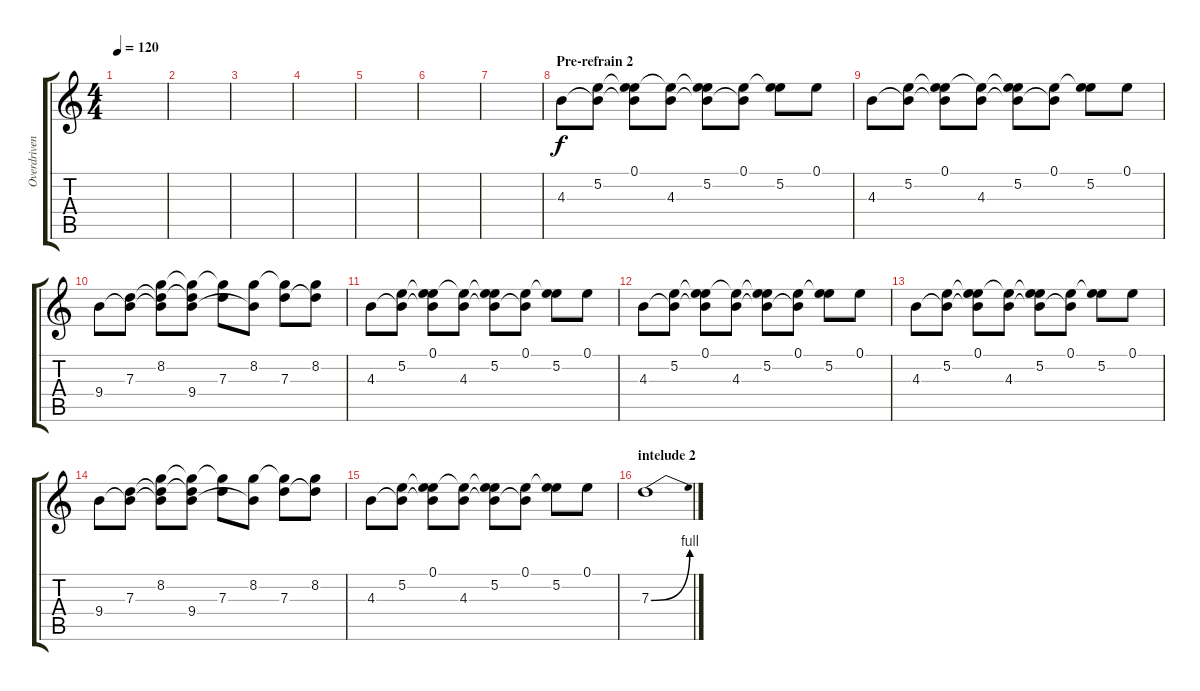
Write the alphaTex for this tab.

\track ("Overdriven Guitar" "Overdriven") {instrument overdrivenguitar}
\staff {score tabs}
\tuning (E4 B3 G3 D3 A2 E2) {hide}
\ts (4 4)
\tempo 120
\clef g2
\ks c
|
|
|
|
|
|
|
\section ("" "Pre-refrain 2")
4.3.8 (5.2 4.3{t}).8 (0.1 5.2{t} 4.3{t}).8 (0.1{t} 4.3).8 (0.1{t} 5.2 4.3{t}).8 (0.1 4.3{t}).8 (0.1{t} 5.2).8 0.1.8 |
4.3.8 (5.2 4.3{t}).8 (0.1 5.2{t} 4.3{t}).8 (0.1{t} 4.3).8 (0.1{t} 5.2 4.3{t}).8 (0.1 4.3{t}).8 (0.1{t} 5.2).8 0.1.8 |
9.4.8 (7.3 9.4{t}).8 (8.2 7.3{t} 9.4{t}).8 (8.2{t} 7.3{t} 9.4).8 (8.2{t} 7.3).8 (8.2 9.4{t}).8 (8.2{t} 7.3).8 (8.2 7.3{t}).8 |
4.3.8 (5.2 4.3{t}).8 (0.1 5.2{t} 4.3{t}).8 (0.1{t} 4.3).8 (0.1{t} 5.2 4.3{t}).8 (0.1 4.3{t}).8 (0.1{t} 5.2).8 0.1.8 |
4.3.8 (5.2 4.3{t}).8 (0.1 5.2{t} 4.3{t}).8 (0.1{t} 4.3).8 (0.1{t} 5.2 4.3{t}).8 (0.1 4.3{t}).8 (0.1{t} 5.2).8 0.1.8 |
4.3.8 (5.2 4.3{t}).8 (0.1 5.2{t} 4.3{t}).8 (0.1{t} 4.3).8 (0.1{t} 5.2 4.3{t}).8 (0.1 4.3{t}).8 (0.1{t} 5.2).8 0.1.8 |
9.4.8 (7.3 9.4{t}).8 (8.2 7.3{t} 9.4{t}).8 (8.2{t} 7.3{t} 9.4).8 (8.2{t} 7.3).8 (8.2 9.4{t}).8 (8.2{t} 7.3).8 (8.2 7.3{t}).8 |
4.3.8 (5.2 4.3{t}).8 (0.1 5.2{t} 4.3{t}).8 (0.1{t} 4.3).8 (0.1{t} 5.2 4.3{t}).8 (0.1 4.3{t}).8 (0.1{t} 5.2).8 0.1.8 |
\section ("" "intelude 2")
7.3{be (bend 0 0 60 4)}.1
